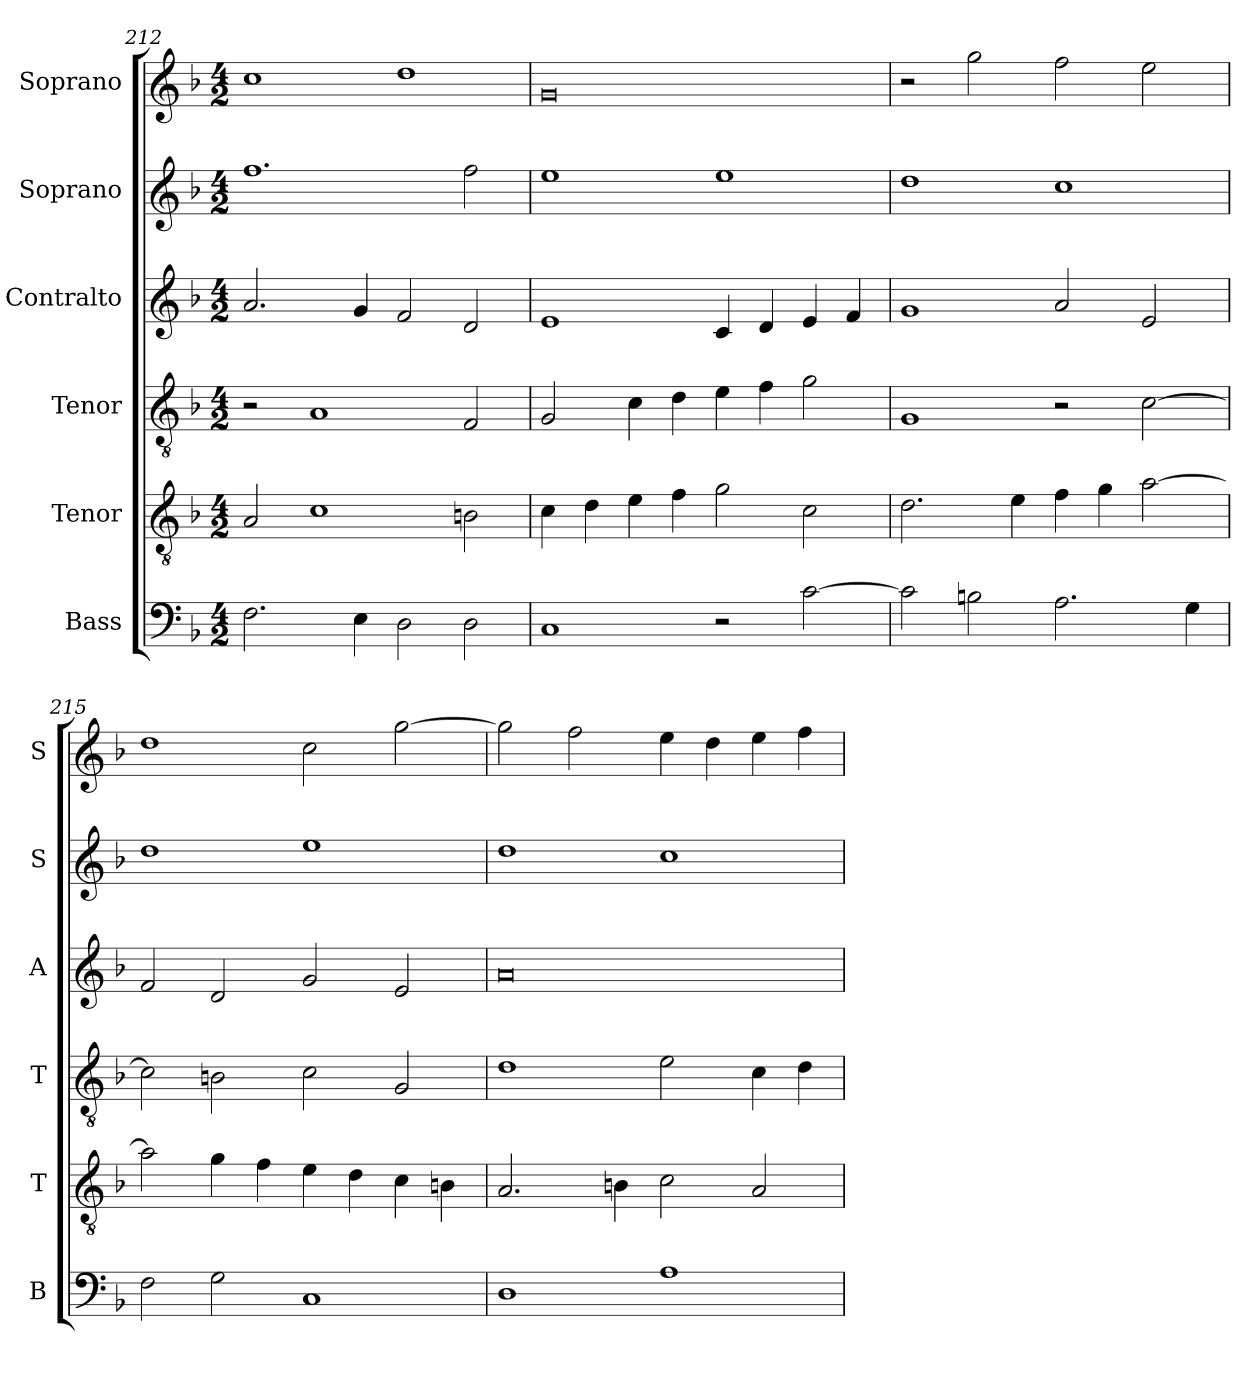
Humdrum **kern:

**kern	**kern	**kern	**kern	**kern	**kern
*part6	*part5	*part4	*part3	*part2	*part1
*staff6	*staff5	*staff4	*staff3	*staff2	*staff1
*I"Bass	*I"Tenor	*I"Tenor	*I"Contralto	*I"Soprano	*I"Soprano
*I'B	*I'T	*I'T	*I'A	*I'S	*I'S
*clefF4	*clefGv2	*clefGv2	*clefG2	*clefG2	*clefG2
*k[b-]	*k[b-]	*k[b-]	*k[b-]	*k[b-]	*k[b-]
*M4/2	*M4/2	*M4/2	*M4/2	*M4/2	*M4/2
=212	=212	=212	=212	=212	=212
2.F	2A	2r	2.a	1.ff	1cc
.	1c	1A	.	.	.
4E	.	.	4g	.	.
2D	.	.	2f	.	1dd
2D	2Bn	2F	2d	2ff	.
=213	=213	=213	=213	=213	=213
1C	4c	2G	1e	1ee	0g
.	4d	.	.	.	.
.	4e	4c	.	.	.
.	4f	4d	.	.	.
2r	2g	4e	4c	1ee	.
.	.	4f	4d	.	.
[2c	2c	2g	4e	.	.
.	.	.	4f	.	.
=214	=214	=214	=214	=214	=214
2c]	2.d	1G	1g	1dd	2r
2Bn	.	.	.	.	2gg
.	4e	.	.	.	.
2.A	4f	2r	2a	1cc	2ff
.	4g	.	.	.	.
.	[2a	[2c	2e	.	2ee
4G	.	.	.	.	.
=215	=215	=215	=215	=215	=215
2F	2a]	2c]	2f	1dd	1dd
2G	4g	2Bn	2d	.	.
.	4f	.	.	.	.
1C	4e	2c	2g	1ee	2cc
.	4d	.	.	.	.
.	4c	2G	2e	.	[2gg
.	4Bn	.	.	.	.
=216	=216	=216	=216	=216	=216
1D	2.A	1d	0a	1dd	2gg]
.	.	.	.	.	2ff
.	4Bn	.	.	.	.
1A	2c	2e	.	1cc	4ee
.	.	.	.	.	4dd
.	2A	4c	.	.	4ee
.	.	4d	.	.	4ff
=	=	=	=	=	=
*-	*-	*-	*-	*-	*-
